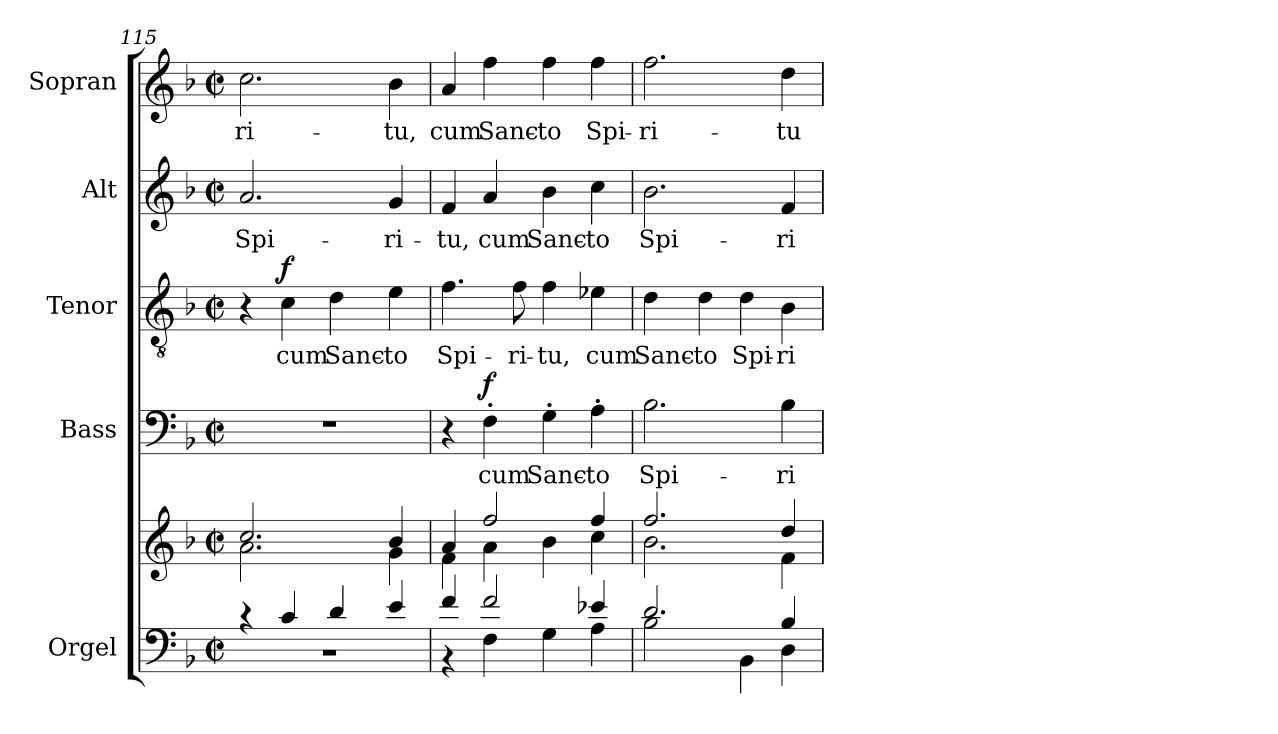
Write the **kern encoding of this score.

**kern	**kern	**kern	**text	**dynam	**kern	**text	**dynam	**kern	**text	**kern	**text
*part5	*part5	*part4	*part4	*part4	*part3	*part3	*part3	*part2	*part2	*part1	*part1
*staff6	*staff5	*staff4	*staff4	*staff4	*staff3	*staff3	*staff3	*staff2	*staff2	*staff1	*staff1
*I"Orgel	*	*I"Bass	*	*	*I"Tenor	*	*	*I"Alt	*	*I"Sopran	*
*I'Org.	*	*I'B.	*	*	*I'T.	*	*	*I'A.	*	*I'S.	*
*clefF4	*clefG2	*clefF4	*	*	*clefGv2	*	*	*clefG2	*	*clefG2	*
*k[b-]	*k[b-]	*k[b-]	*	*	*k[b-]	*	*	*k[b-]	*	*k[b-]	*
*F:	*F:	*F:	*	*	*F:	*	*	*F:	*	*F:	*
*M2/2	*M2/2	*M2/2	*	*	*M2/2	*	*	*M2/2	*	*M2/2	*
*met(c|)	*met(c|)	*met(c|)	*	*	*met(c|)	*	*	*met(c|)	*	*met(c|)	*
=115	=115	=115	=115	=115	=115	=115	=115	=115	=115	=115	=115
*^	*^	*	*	*	*	*	*	*	*	*	*
!	!	!	!	!	!	!	!	!	!	!	!LO:LY:b	!	!LO:LY:b
4rB	1r	2.cc/	2.a\	1r	.	.	4r	.	.	2.a/	Spi-	2.cc\	-ri-
!	!	!	!	!	!	!	!	!LO:LY:b	!LO:DY:a	!	!	!	!
4c/	.	.	.	.	.	.	4c\	cum	f	.	.	.	.
!	!	!	!	!	!	!	!	!LO:LY:b	!	!	!	!	!
4d/	.	.	.	.	.	.	4d\	Sanc-	.	.	.	.	.
!	!	!	!	!	!	!	!	!LO:LY:b	!	!	!LO:LY:b	!	!LO:LY:b
4e/	.	4b-/	4g\	.	.	.	4e\	-to	.	4g/	-ri-	4b-\	-tu,
!!LO:PB:g=z
=116	=116	=116	=116	=116	=116	=116	=116	=116	=116	=116	=116	=116	=116
!	!	!	!	!	!	!	!	!LO:LY:b	!	!	!LO:LY:b	!	!LO:LY:b
4f/	4r	4a/	4f\	4r	.	.	4.f\	Spi-	.	4f/	-tu,	4a/	cum
!	!	!	!	!	!LO:LY:b	!LO:DY:a	!	!	!	!	!LO:LY:b	!	!LO:LY:b
2f/	4F\	2ff/	4a\	4F'>\	cum	f	.	.	.	4a/	cum	4ff\	Sanc-
!	!	!	!	!	!	!	!	!LO:LY:b	!	!	!	!	!
.	.	.	.	.	.	.	8f\	-ri-	.	.	.	.	.
!	!	!	!	!	!LO:LY:b	!	!	!LO:LY:b	!	!	!LO:LY:b	!	!LO:LY:b
.	4G\	.	4b-\	4G'>\	Sanc-	.	4f\	-tu,	.	4b-\	Sanc-	4ff\	-to
!	!	!	!	!	!LO:LY:b	!	!	!LO:LY:b	!	!	!LO:LY:b	!	!LO:LY:b
4e-X/	4A\	4ff/	4cc\	4A'>\	-to	.	4e-X\	cum	.	4cc\	-to	4ff\	Spi-
=117	=117	=117	=117	=117	=117	=117	=117	=117	=117	=117	=117	=117	=117
!	!	!	!	!	!LO:LY:b	!	!	!LO:LY:b	!	!	!LO:LY:b	!	!LO:LY:b
2.d/	2B-\	2.ff/	2.b-\	2.B-\	Spi-	.	4d\	Sanc-	.	2.b-\	Spi-	2.ff\	-ri-
!	!	!	!	!	!	!	!	!LO:LY:b	!	!	!	!	!
.	.	.	.	.	.	.	4d\	-to	.	.	.	.	.
!	!	!	!	!	!	!	!	!LO:LY:b	!	!	!	!	!
.	4BB-\	.	.	.	.	.	4d\	Spi-	.	.	.	.	.
!	!	!	!	!	!LO:LY:b	!	!	!LO:LY:b	!	!	!LO:LY:b	!	!LO:LY:b
4B-/	4D\	4dd/	4f\	4B-\	-ri-	.	4B-\	-ri-	.	4f/	-ri-	4dd\	-tu
*v	*v	*	*	*	*	*	*	*	*	*	*	*	*
*	*v	*v	*	*	*	*	*	*	*	*	*	*
=	=	=	=	=	=	=	=	=	=	=	=
*-	*-	*-	*-	*-	*-	*-	*-	*-	*-	*-	*-
